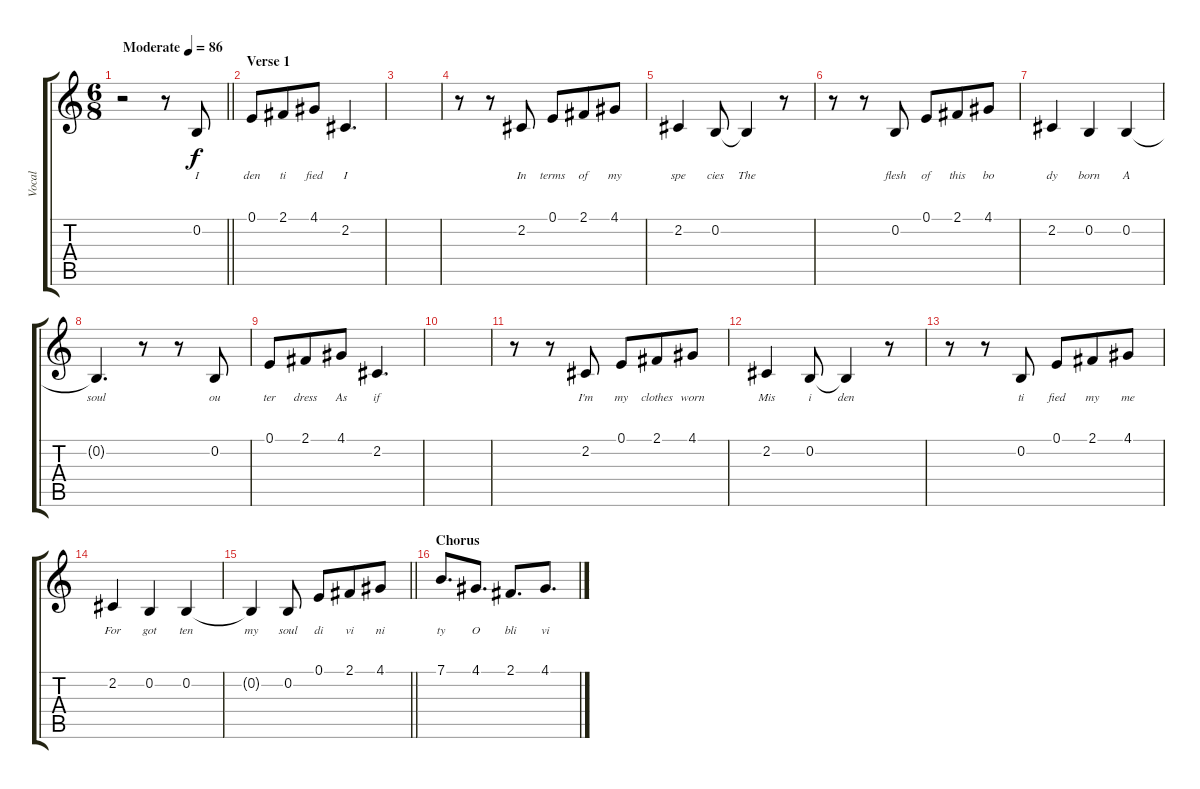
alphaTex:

\track ("Vocal" "Vocal") {instrument acousticgrandpiano}
\staff {score tabs}
\tuning (E4 B3 G3 D3 A2 E2) {hide}
\ts (6 8)
\tempo (86 "Moderate")
\clef g2
\barLineRight lightlight
\ks c
r.2{dy f instrument acousticgrandpiano} r.8 0.2.8{lyrics (0 "I") lyrics (1 "") lyrics (2 "") lyrics (3 "") lyrics (4 "")} |
\section ("" "Verse 1")
0.1.8{lyrics (0 "den") lyrics (1 "") lyrics (2 "") lyrics (3 "") lyrics (4 "")} 2.1.8{lyrics (0 "ti") lyrics (1 "") lyrics (2 "") lyrics (3 "") lyrics (4 "")} 4.1.8{lyrics (0 "fied") lyrics (1 "") lyrics (2 "") lyrics (3 "") lyrics (4 "")} 2.2.4{d lyrics (0 "I") lyrics (1 "") lyrics (2 "") lyrics (3 "") lyrics (4 "")} |
|
r.8 r.8 2.2.8{lyrics (0 "In") lyrics (1 "") lyrics (2 "") lyrics (3 "") lyrics (4 "")} 0.1.8{lyrics (0 "terms") lyrics (1 "") lyrics (2 "") lyrics (3 "") lyrics (4 "")} 2.1.8{lyrics (0 "of") lyrics (1 "") lyrics (2 "") lyrics (3 "") lyrics (4 "")} 4.1.8{lyrics (0 "my") lyrics (1 "") lyrics (2 "") lyrics (3 "") lyrics (4 "")} |
2.2.4{lyrics (0 "spe") lyrics (1 "") lyrics (2 "") lyrics (3 "") lyrics (4 "")} 0.2.8{lyrics (0 "cies") lyrics (1 "") lyrics (2 "") lyrics (3 "") lyrics (4 "")} 0.2{t}.4{lyrics (0 "The") lyrics (1 "") lyrics (2 "") lyrics (3 "") lyrics (4 "")} r.8 |
r.8 r.8 0.2.8{lyrics (0 "flesh") lyrics (1 "") lyrics (2 "") lyrics (3 "") lyrics (4 "")} 0.1.8{lyrics (0 "of") lyrics (1 "") lyrics (2 "") lyrics (3 "") lyrics (4 "")} 2.1.8{lyrics (0 "this") lyrics (1 "") lyrics (2 "") lyrics (3 "") lyrics (4 "")} 4.1.8{lyrics (0 "bo") lyrics (1 "") lyrics (2 "") lyrics (3 "") lyrics (4 "")} |
2.2.4{lyrics (0 "dy") lyrics (1 "") lyrics (2 "") lyrics (3 "") lyrics (4 "")} 0.2.4{lyrics (0 "born") lyrics (1 "") lyrics (2 "") lyrics (3 "") lyrics (4 "")} 0.2.4{lyrics (0 "A") lyrics (1 "") lyrics (2 "") lyrics (3 "") lyrics (4 "")} |
0.2{t}.4{d lyrics (0 "soul") lyrics (1 "") lyrics (2 "") lyrics (3 "") lyrics (4 "")} r.8 r.8 0.2.8{lyrics (0 "ou") lyrics (1 "") lyrics (2 "") lyrics (3 "") lyrics (4 "")} |
0.1.8{lyrics (0 "ter") lyrics (1 "") lyrics (2 "") lyrics (3 "") lyrics (4 "")} 2.1.8{lyrics (0 "dress") lyrics (1 "") lyrics (2 "") lyrics (3 "") lyrics (4 "")} 4.1.8{lyrics (0 "As") lyrics (1 "") lyrics (2 "") lyrics (3 "") lyrics (4 "")} 2.2.4{d lyrics (0 "if") lyrics (1 "") lyrics (2 "") lyrics (3 "") lyrics (4 "")} |
|
r.8 r.8 2.2.8{lyrics (0 "I'm") lyrics (1 "") lyrics (2 "") lyrics (3 "") lyrics (4 "")} 0.1.8{lyrics (0 "my") lyrics (1 "") lyrics (2 "") lyrics (3 "") lyrics (4 "")} 2.1.8{lyrics (0 "clothes") lyrics (1 "") lyrics (2 "") lyrics (3 "") lyrics (4 "")} 4.1.8{lyrics (0 "worn") lyrics (1 "") lyrics (2 "") lyrics (3 "") lyrics (4 "")} |
2.2.4{lyrics (0 "Mis") lyrics (1 "") lyrics (2 "") lyrics (3 "") lyrics (4 "")} 0.2.8{lyrics (0 "i") lyrics (1 "") lyrics (2 "") lyrics (3 "") lyrics (4 "")} 0.2{t}.4{lyrics (0 "den") lyrics (1 "") lyrics (2 "") lyrics (3 "") lyrics (4 "")} r.8 |
r.8 r.8 0.2.8{lyrics (0 "ti") lyrics (1 "") lyrics (2 "") lyrics (3 "") lyrics (4 "")} 0.1.8{lyrics (0 "fied") lyrics (1 "") lyrics (2 "") lyrics (3 "") lyrics (4 "")} 2.1.8{lyrics (0 "my") lyrics (1 "") lyrics (2 "") lyrics (3 "") lyrics (4 "")} 4.1.8{lyrics (0 "me") lyrics (1 "") lyrics (2 "") lyrics (3 "") lyrics (4 "")} |
2.2.4{lyrics (0 "For") lyrics (1 "") lyrics (2 "") lyrics (3 "") lyrics (4 "")} 0.2.4{lyrics (0 "got") lyrics (1 "") lyrics (2 "") lyrics (3 "") lyrics (4 "")} 0.2.4{lyrics (0 "ten") lyrics (1 "") lyrics (2 "") lyrics (3 "") lyrics (4 "")} |
\barLineRight lightlight
0.2{t}.4{lyrics (0 "my") lyrics (1 "") lyrics (2 "") lyrics (3 "") lyrics (4 "")} 0.2.8{lyrics (0 "soul") lyrics (1 "") lyrics (2 "") lyrics (3 "") lyrics (4 "")} 0.1.8{lyrics (0 "di") lyrics (1 "") lyrics (2 "") lyrics (3 "") lyrics (4 "")} 2.1.8{lyrics (0 "vi") lyrics (1 "") lyrics (2 "") lyrics (3 "") lyrics (4 "")} 4.1.8{lyrics (0 "ni") lyrics (1 "") lyrics (2 "") lyrics (3 "") lyrics (4 "")} |
\section ("" "Chorus")
7.1.8{d lyrics (0 "ty") lyrics (1 "") lyrics (2 "") lyrics (3 "") lyrics (4 "")} 4.1.8{d lyrics (0 "O") lyrics (1 "") lyrics (2 "") lyrics (3 "") lyrics (4 "")} 2.1.8{d lyrics (0 "bli") lyrics (1 "") lyrics (2 "") lyrics (3 "") lyrics (4 "")} 4.1.8{d lyrics (0 "vi") lyrics (1 "") lyrics (2 "") lyrics (3 "") lyrics (4 "")}
